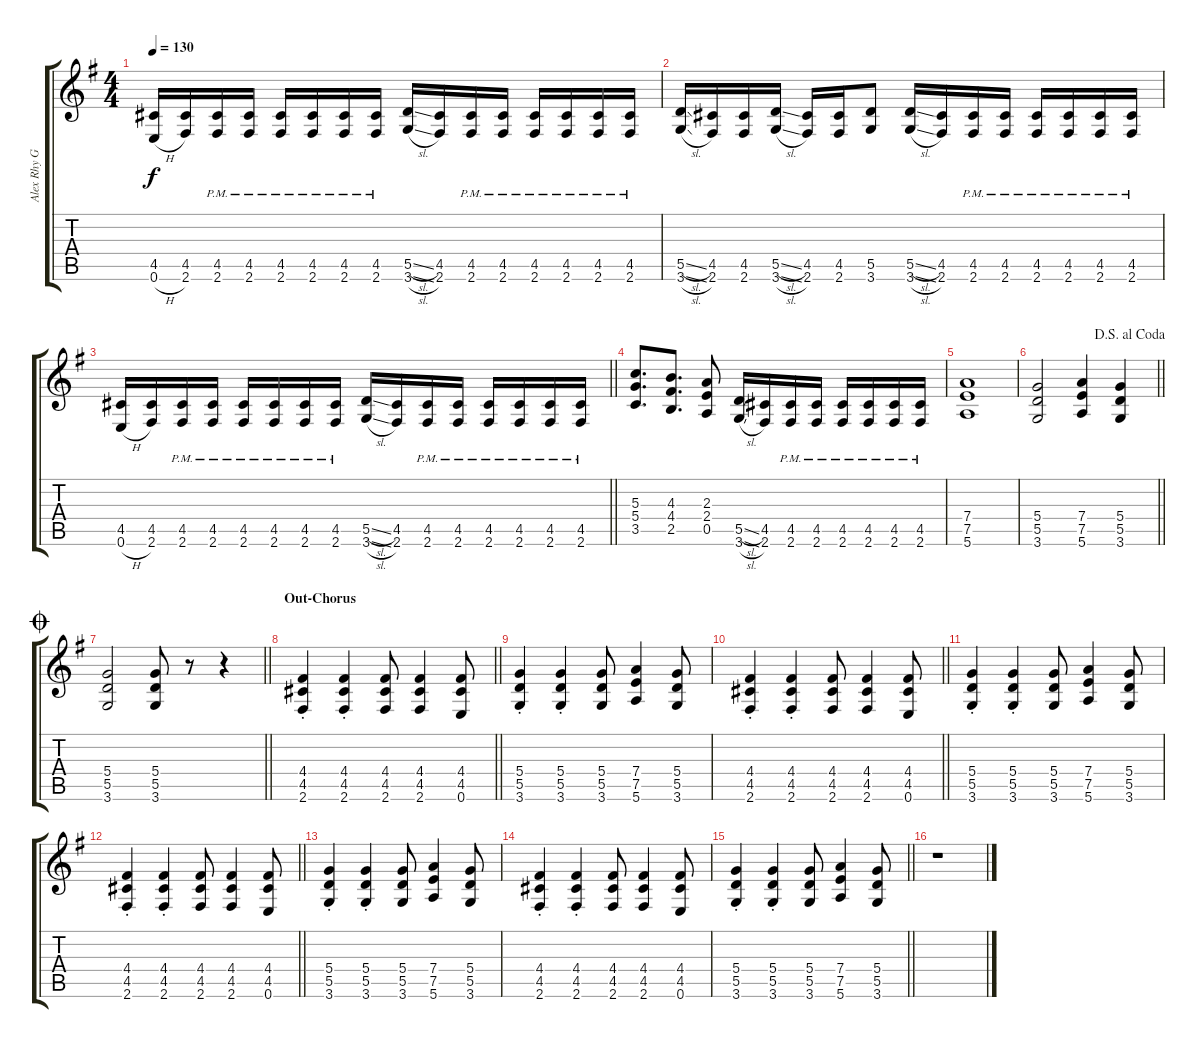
\track ("Alex Rhy Gtr" "Alex Rhy G") {instrument distortionguitar}
\staff {score tabs}
\tuning (E4 B3 G3 D3 A2 E2) {hide}
\ts (4 4)
\tempo 130
\clef g2
\ks g
(4.5 0.6{h}).16{dy f} (4.5 2.6).16 (4.5{pm} 2.6{pm}).16 (4.5{pm} 2.6{pm}).16 (4.5{pm} 2.6{pm}).16 (4.5{pm} 2.6{pm}).16 (4.5{pm} 2.6{pm}).16 (4.5{pm} 2.6{pm}).16 (5.5{sl} 3.6{sl}).16 (4.5 2.6).16 (4.5{pm} 2.6{pm}).16 (4.5{pm} 2.6{pm}).16 (4.5{pm} 2.6{pm}).16 (4.5{pm} 2.6{pm}).16 (4.5{pm} 2.6{pm}).16 (4.5{pm} 2.6{pm}).16 |
(5.5{sl} 3.6{sl}).16 (4.5 2.6).16 (4.5 2.6).16 (5.5{sl} 3.6{sl}).16 (4.5 2.6).16 (4.5 2.6).16 (5.5 3.6).8 (5.5{sl} 3.6{sl}).16 (4.5 2.6).16 (4.5{pm} 2.6{pm}).16 (4.5{pm} 2.6{pm}).16 (4.5{pm} 2.6{pm}).16 (4.5{pm} 2.6{pm}).16 (4.5{pm} 2.6{pm}).16 (4.5{pm} 2.6{pm}).16 |
\barLineRight lightlight
(4.5 0.6{h}).16 (4.5 2.6).16 (4.5{pm} 2.6{pm}).16 (4.5{pm} 2.6{pm}).16 (4.5{pm} 2.6{pm}).16 (4.5{pm} 2.6{pm}).16 (4.5{pm} 2.6{pm}).16 (4.5{pm} 2.6{pm}).16 (5.5{sl} 3.6{sl}).16 (4.5 2.6).16 (4.5{pm} 2.6{pm}).16 (4.5{pm} 2.6{pm}).16 (4.5{pm} 2.6{pm}).16 (4.5{pm} 2.6{pm}).16 (4.5{pm} 2.6{pm}).16 (4.5{pm} 2.6{pm}).16 |
(5.3 5.4 3.5).8{d} (4.3 4.4 2.5).8{d} (2.3 2.4 0.5).8 (5.5{sl} 3.6{sl}).16 (4.5 2.6).16 (4.5{pm} 2.6{pm}).16 (4.5{pm} 2.6{pm}).16 (4.5{pm} 2.6{pm}).16 (4.5{pm} 2.6{pm}).16 (4.5{pm} 2.6{pm}).16 (4.5{pm} 2.6{pm}).16 |
(7.4 7.5 5.6).1 |
\jump dalsegnoalcoda
\barLineRight lightlight
(5.4 5.5 3.6).2 (7.4 7.5 5.6).4 (5.4 5.5 3.6).4 |
\jump coda
\barLineRight lightlight
(5.4 5.5 3.6).2 (5.4 5.5 3.6).8 r.8 r.4 |
\section ("" "Out-Chorus")
\barLineRight lightlight
(4.4{st} 4.5{st} 2.6{st}).4 (4.4{st} 4.5{st} 2.6{st}).4 (4.4 4.5 2.6).8 (4.4 4.5 2.6).4 (4.4 4.5 0.6).8 |
(5.4{st} 5.5{st} 3.6{st}).4 (5.4{st} 5.5{st} 3.6{st}).4 (5.4 5.5 3.6).8 (7.4 7.5 5.6).4 (5.4 5.5 3.6).8 |
\barLineRight lightlight
(4.4{st} 4.5{st} 2.6{st}).4 (4.4{st} 4.5{st} 2.6{st}).4 (4.4 4.5 2.6).8 (4.4 4.5 2.6).4 (4.4 4.5 0.6).8 |
(5.4{st} 5.5{st} 3.6{st}).4 (5.4{st} 5.5{st} 3.6{st}).4 (5.4 5.5 3.6).8 (7.4 7.5 5.6).4 (5.4 5.5 3.6).8 |
\barLineRight lightlight
(4.4{st} 4.5{st} 2.6{st}).4 (4.4{st} 4.5{st} 2.6{st}).4 (4.4 4.5 2.6).8 (4.4 4.5 2.6).4 (4.4 4.5 0.6).8 |
(5.4{st} 5.5{st} 3.6{st}).4 (5.4{st} 5.5{st} 3.6{st}).4 (5.4 5.5 3.6).8 (7.4 7.5 5.6).4 (5.4 5.5 3.6).8 |
(4.4{st} 4.5{st} 2.6{st}).4 (4.4{st} 4.5{st} 2.6{st}).4 (4.4 4.5 2.6).8 (4.4 4.5 2.6).4 (4.4 4.5 0.6).8 |
\barLineRight lightlight
(5.4{st} 5.5{st} 3.6{st}).4 (5.4{st} 5.5{st} 3.6{st}).4 (5.4 5.5 3.6).8 (7.4 7.5 5.6).4 (5.4 5.5 3.6).8 |
r.1
